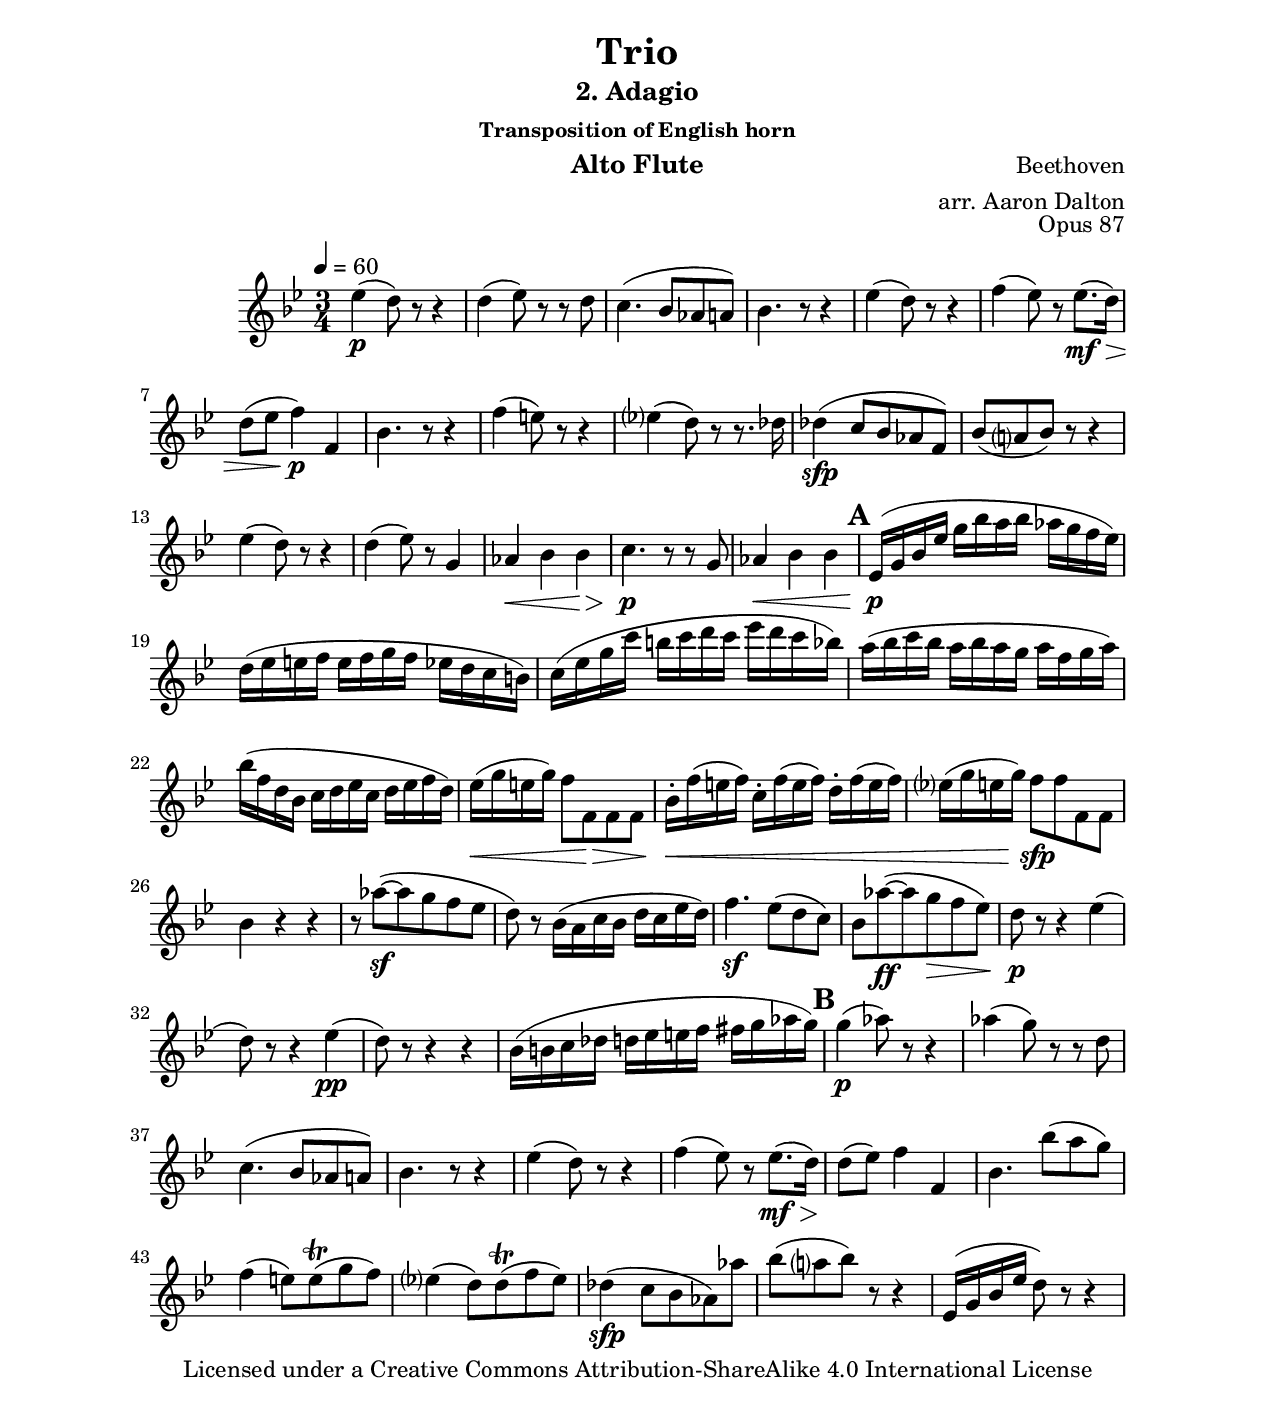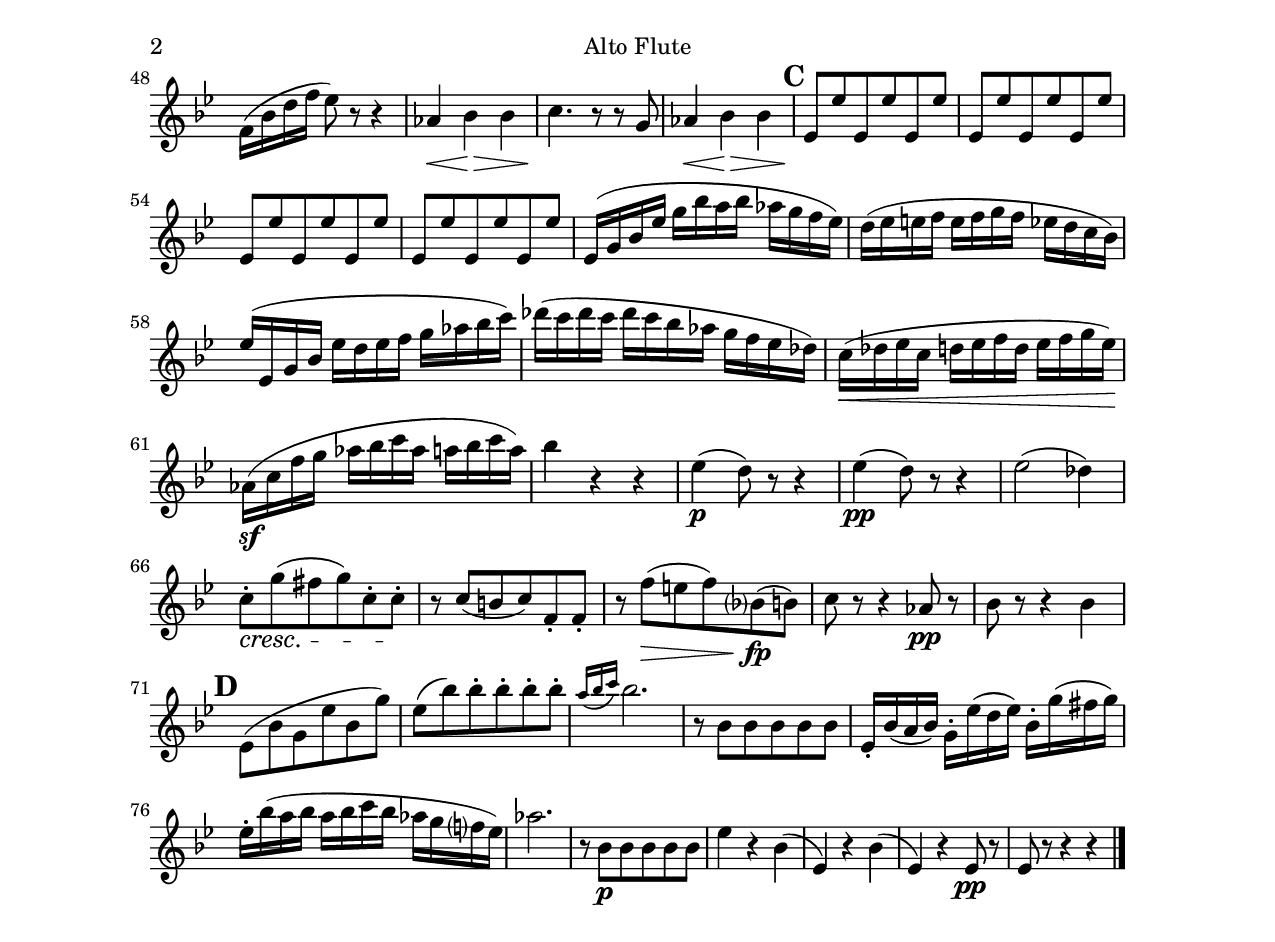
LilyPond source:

\version "2.20.0"

fourNotes = \relative c'' {
    \time 3/4
    \key g \major
    \tempo 4 = 60
    \clef "treble"

    \set Score.markFormatter = #format-mark-box-alphabet
    \accidentalStyle Score.modern-cautionary

    % Bars 1-7
    c4(\p b8) r r4 |
    b4( c8) r r b |
    a4.( g8 f fis) |
    g4. r8 r4 |
    c4( b8) r r4 |
    d4( c8) r c8.(\mf\> b16) |
    b8( c d4)\p d, |

    % Bars 8-14
    g4. r8 r4 |
    d'4( cis8) r r4 |
    c4( b8) r r8. bes16 |
    bes4(\sfp a8 g f d) |
    g( fis g) r8 r4 |
    c4( b8) r r4 |
    b4( c8) r e,4 |

    % Bars 15-19
    f4\< g g\> |
    a4.\p r8 r e |
    f4\< g g | \mark \default
    c,16(\p e g c e g fis g f e d c) |
    b( c cis d cis d e d c b a gis) |

    % Bars 20-22
    a16( c e a gis a b a c b a g) |
    fis( g a g fis g fis e fis d e fis) |
    g( d b g a b c a b c d b ) |

    % Bars 23-26
    c16(\< e cis e) d8 d,\> d d |
    g16-.\< d'( cis d) a-. d( cis d) b-. d( cis d) |
    c( e cis e) d8\sfp d d, d |
    g4 r r |

    % Bars 27-31
    r8 f'~(\sf f e d c |
    b) r g16( fis a g b a c b) |
    d4.\sf c8( b a) |
    g8 f'~(\ff f e\> d c) | 
    b8\p r r4 c( |
    
    % Bars 32-36
    b8) r r4 c4(\pp |
    b8) r r4 r |
    g16( gis a bes b c cis d dis e f e) | \mark \default
    e4(\p f8) r r4 |
    f4( e8) r r b |

    % Bars 37-42
    a4.( g8 f fis) |
    g4. r8 r4 |
    c4( b8) r8 r4 |
    d4( c8) r c8.(\mf\> b16) |
    b8(\! c) d4 d, |
    g4. g'8( fis e) |

    % Bars 43-48
    d4( cis8) cis\trill( e d) |
    c4( b8) b\trill( d c) |
    bes4(\sfp a8 g f) f' |
    g( fis g) r r4 |
    c,,16( e g c b8) r r4 |
    d,16( g b d c8) r r4 |

    % Bars 49-54
    f,4\< g\> g |
    a4.\! r8 r e |
    f4\< g\> g | \mark \default
    c,8\! c' c, c' c, c' |
    c, c' c, c' c, c' |
    c, c' c, c' c, c' |

    % Bars 55-57
    c,8 c' c, c' c, c' |
    c,16( e g c e g fis g f e d c) |
    b16( c cis d cis d e d c b a g) |

    % Bars 58-60
    c16( c, e g c b c d e f g a) |
    bes( a bes a bes a g f e d c bes) |
    a(\< bes c a b c d b c d e c) |

    % Bars 61-66
    f,16(\sf a d e f g a f fis g a fis) |
    g4 r r |
    c,4(\p b8) r r4 |
    c4(\pp b8) r r4 |
    c2( bes4) |
    a8-.\cresc e'( dis e) a,-. a-.\! |

    % Bars 67-71
    r8 a( gis a) d,-. d-. |
    r8 d'(\> cis d) g,(\fp gis) |
    a r r4 f8\pp r |
    g8 r r4 g | \mark \default
    c,8( g' e c' g e') |

    % Bars 72-75
    c8( g') g-. g-. g-. g-. |
    \grace { fis16( g a) } g2. |
    r8 g, g g g g |
    c,16-. g'( fis g) e-. c'( b c) g-. e'( dis e) |

    % Bars 76-END
    c16-. g'( fis g fis g a g f e d c) |
    f2. |
    r8 g,\p g g g g |
    c4 r g( |
    c,) r g'( |
    c,) r c8\pp r |
    c r8 r4 r4 \bar "|."
}


\paper {
  #(set-paper-size "letter")
  top-margin = 1\in
  bottom-margin = 1\in
  left-margin = 1\in
  right-margin = 1\in
}

\header {
    instrument = "Alto Flute"
    title = "Trio"
    subtitle = "2. Adagio"
    subsubtitle = "Transposition of English horn"
    opus = "Opus 87"
    composer = "Beethoven"
    arranger = "arr. Aaron Dalton"
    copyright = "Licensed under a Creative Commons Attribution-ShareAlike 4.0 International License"
}

\score
{
    %\new Staff \fourNotes
    \new Staff \transpose g bes \fourNotes
    \layout {
        #(layout-set-staff-size 20)
    }
    \midi {
        \tempo 4 = 60
    }
}


